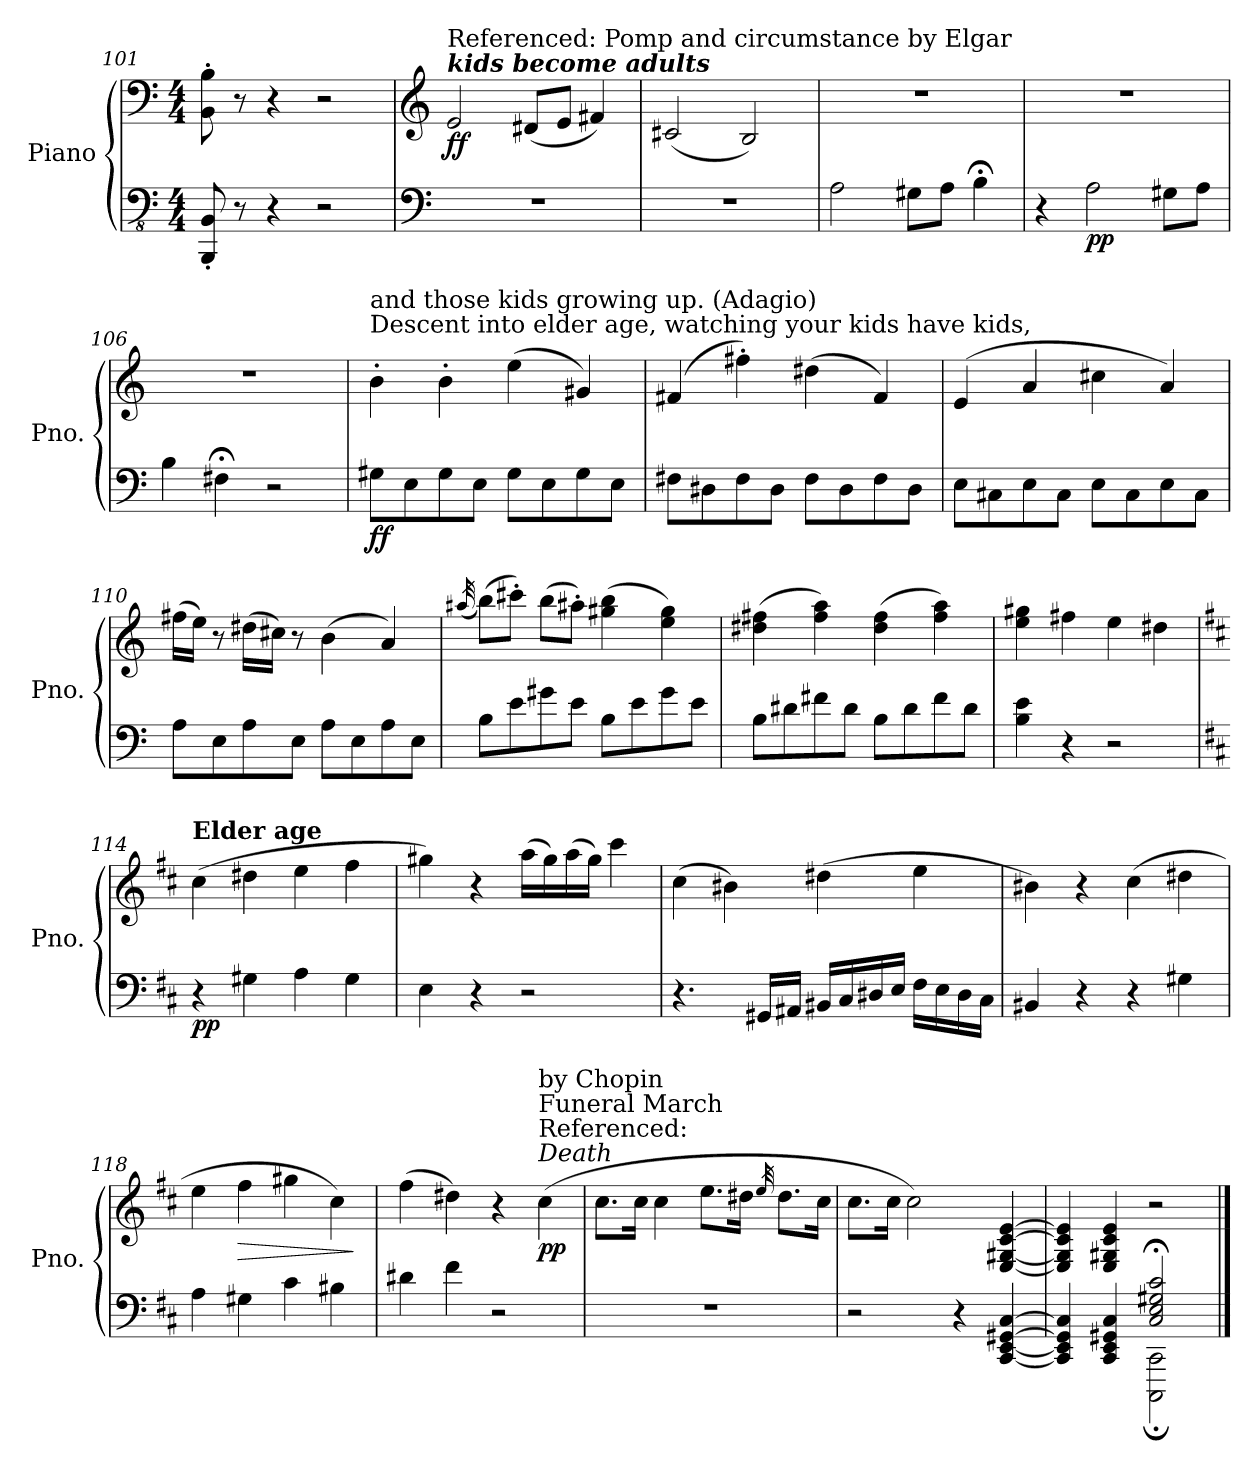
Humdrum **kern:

**kern	**kern	**dynam
*part1	*part1	*part1
*staff2	*staff1	*staff1/2
*I"Piano	*	*
*I'Pno.	*	*
*clefFv4	*clefF4	*
*k[]	*k[]	*
*M4/4	*M4/4	*
=101	=101	=101
8BBBB/' 8BBB/'	8BB\' 8B\'	.
8r	8r	.
4r	4r	.
2r	2r	.
=102	=102	=102
*clefF4	*clefG2	*
!	!LO:TX:a:Bi:t=kids become adults	!
!	!LO:TX:a:t=Referenced&colon; Pomp and circumstance by Elgar	!
!	!	!LO:DY:b
1r	2e/	ff
.	(8d#X/L	.
.	8e/J	.
.	4f#X/)	.
=103	=103	=103
1r	(2c#X/	.
.	2B/)	.
=104	=104	=104
2A\	1r	.
8G#X\L	.	.
8A\J	.	.
4B;<\	.	.
=105	=105	=105
4r	1r	.
!	!	!LO:DY:b=2
2A\	.	pp
8G#X\L	.	.
8A\J	.	.
=106	=106	=106
4B\	1r	.
4F#X;<\	.	.
2r	.	.
!!LO:LB:g=z
=107	=107	=107
*	*MM66	*
!	!LO:TX:a:t=Descent into elder age, watching your kids have kids,	!
!	!LO:TX:a:t=and those kids growing up. (Adagio)	!
!	!	!LO:DY:b=2
!	!	!LO:DY:n=1:b=2
8G#X\L	4b'\	f f
8E\	.	.
8G#\	4b'\	.
8E\J	.	.
8G#\L	(>4ee\	.
8E\	.	.
8G#\	4g#X/)	.
8E\J	.	.
=108	=108	=108
8F#X\L	(>4f#X/	.
8D#X\	.	.
8F#\	4ff#X'\)	.
8D#\J	.	.
8F#\L	(>4dd#X\	.
8D#\	.	.
8F#\	4f#/)	.
8D#\J	.	.
=109	=109	=109
8E\L	(>4e/	.
8C#X\	.	.
8E\	4a/	.
8C#\J	.	.
8E\L	4cc#X\	.
8C#\	.	.
8E\	4a/)	.
8C#\J	.	.
=110	=110	=110
8A\L	(>16ff#X\LL	.
.	16ee\JJ)	.
8E\	8r	.
8A\	(>16dd#X\LL	.
.	16cc#X\JJ)	.
8E\J	8r	.
8A\L	(>4b\	.
8E\	.	.
8A\	4a/)	.
8E\J	.	.
!!LO:LB:g=z
=111	=111	=111
.	(32qaa#X/	.
8B\L	(>8bb\L)	.
8e\	8ccc#X'\J)	.
8g#X\	(>8bb\L	.
8e\J	8aa#'\J)	.
8B\L	(>4gg#X\ 4bb\	.
8e\	.	.
8g#\	4ee\ 4gg#\)	.
8e\J	.	.
=112	=112	=112
8B\L	(>4dd#X\ 4ff#X\	.
8d#X\	.	.
8f#X\	4ff#\ 4aa\)	.
8d#\J	.	.
8B\L	(>4dd#\ 4ff#\	.
8d#\	.	.
8f#\	4ff#\ 4aa\)	.
8d#\J	.	.
=113	=113	=113
4B\ 4e\	4ee\ 4gg#X\	.
4r	4ff#X\	.
2r	4ee\	.
.	4dd#X\	.
=114	=114	=114
*k[f#c#]	*k[f#c#]	*
*	*MM40	*
!	!LO:TX:a:B:t=Elder age	!
!	!	!LO:DY:b=2
!	!	!LO:DY:n=1:b
4r	(>4cc#\	p p
4G#X\	4dd#X\	.
4A\	4ee\	.
4G#\	4ff#\	.
!!LO:LB:g=z
=115	=115	=115
4E\	4gg#X\)	.
4r	4r	.
2r	(>16aa\LL	.
.	16gg#\)	.
.	(>16aa\	.
.	16gg#\JJ)	.
.	4ccc#\	.
=116	=116	=116
4.r	(>4cc#\	.
.	4b#X\)	.
16GG#X/LL	.	.
16AA#X/JJ	.	.
16BB#X/LL	(>4dd#X\	.
16C#/	.	.
16D#X/	.	.
16E/JJ	.	.
16F#\LL	4ee\	.
16E\	.	.
16D#\	.	.
16C#\JJ	.	.
=117	=117	=117
4BB#X/	4b#X\)	.
4r	4r	.
4r	(>4cc#\	.
4G#X\	4dd#X\	.
=118	=118	=118
4A\	4ee\	.
!	!	!LO:HP:b
4G#X\	4ff#\	>
4c#\	4gg#X\	.
4B#X\	4cc#\)	.
.	.	]
=119	=119	=119
4d#X\	(4ff#\	.
4f#\	4dd#X\)	.
2r	4r	.
!	!LO:TX:a:i:t=Death	!
!	!LO:TX:a:t=Referenced&colon;	!
!	!LO:TX:a:t=Funeral March	!
!	!LO:TX:a:t=by Chopin	!
!	!	!LO:DY:b
.	(>4cc#\	pp
!!LO:LB:g=z
=120	=120	=120
1r	8.cc#\L	.
.	16cc#\Jk	.
.	4cc#\	.
.	8.ee\L	.
.	16dd#X\Jk	.
.	32qee/	.
.	8.dd#\L	.
.	16cc#\Jk	.
=121	=121	=121
2r	8.cc#\L	.
.	16cc#\Jk	.
.	2cc#\)	.
4r	.	.
[4CC#/ [4EE/ [4GG#X/ [4C#/	[4E/ [4G#X/ [4c#/ [4e/	.
=122	=122	=122
*^	*	*
4CC#/] 4EE/] 4GG#/] 4C#/]	2rEEyy	4E/] 4G#/] 4c#/] 4e/]	.
4CC#/ 4EE/ 4GG#X/ 4C#/	.	4E/ 4G#X/ 4c#/ 4e/	.
2C#/;< 2E/;< 2G#X/;< 2c#/;<	2CCC#\; 2CC#\;	2r	.
*v	*v	*	*
==	==	==
*-	*-	*-
